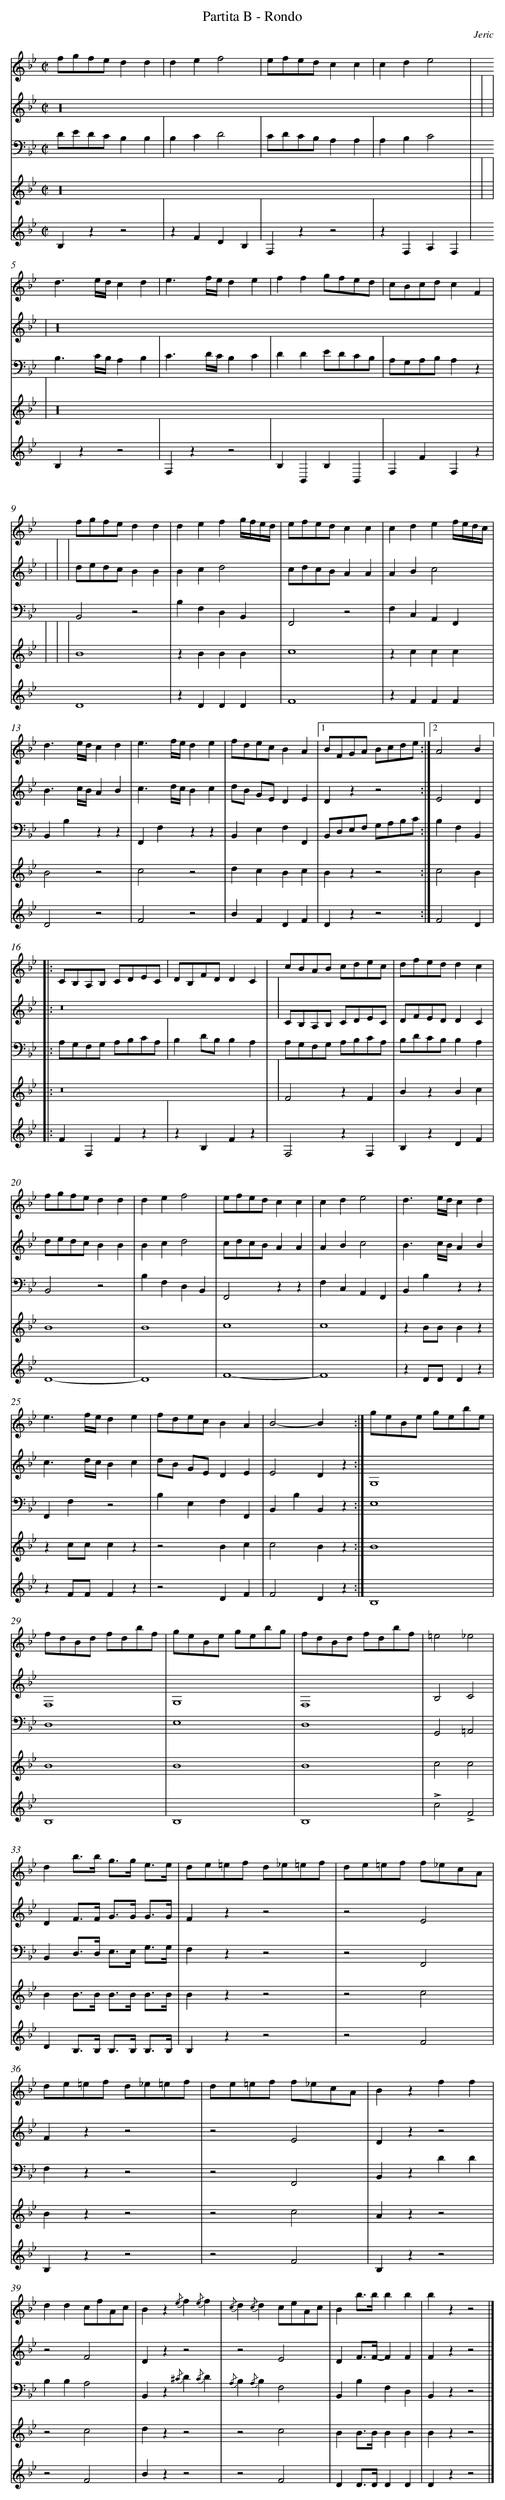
X:1
T: Partita B - Rondo
C: Jeric
L: 1/4
M: C|
V: 1 clef=treble
V: 2 clef=treble
V: 3 clef=bass
V: 4 clef=treble
V: 5 clef=treble
K: Bb
[V:1] f/g/f/e/dd |
[V:2] z16 |
[V:3] D/E/D/C/B,B, |
[V:4] z16 |
[V:5] B,zz2 |
[V:1] def2 |
[V:2]  |
[V:3] B,CD2 |
[V:4]  |
[V:5] zFDB, |
[V:1] e/f/e/d/cc |
[V:2]  |
[V:3] C/D/C/B,/A,A, |
[V:4]  |
[V:5] F,zz2 |
[V:1] cde2 |
[V:2]  |
[V:3] A,B,C2 |
[V:4]  |
[V:5] zF,A,F, |
[V:1] d3/e//d//cd |
[V:2] z16 |
[V:3] B,3/C//B,//A,B, |
[V:4] z16 |
[V:5] B,zz2 |
[V:1] e3/f//e//de |
[V:2]  |
[V:3] C3/D//C//B,C |
[V:4]  |
[V:5] F,zz2 |
[V:1] ffg/f/e/d/ |
[V:2]  |
[V:3] DDE/D/C/B,/ |
[V:4]  |
[V:5] B,B,,B,B,, |
[V:1] c/B/c/d/cF |
[V:2]  |
[V:3] A,/G,/A,/B,/A,z |
[V:4]  |
[V:5] F,FF,z |
[V:1] f/g/f/e/dd |
[V:2] d/e/d/c/BB |
[V:3] B,,2z2 |
[V:4] B4 |
[V:5] D4 |
[V:1] defg//f//e//d// |
[V:2] Bcd2 |
[V:3] B,F,D,B,, |
[V:4] zBBB |
[V:5] zDDD |
[V:1] e/f/e/d/cc |
[V:2] c/d/c/B/AA |
[V:3] F,,2z2 |
[V:4] c4 |
[V:5] F4 |
[V:1] cdef//e//d//c// |
[V:2] ABc2 |
[V:3] F,C,A,,F,, |
[V:4] zccc |
[V:5] zFFF |
[V:1] d3/e//d//cd |
[V:2] B3/c//B//AB |
[V:3] B,,B,zz |
[V:4] B2z2 |
[V:5] D2z2 |
[V:1] e3/f//e//de |
[V:2] c3/d//c//Bc |
[V:3] F,,F,zz |
[V:4] c2z2 |
[V:5] F2z2 |
[V:1] f/d/e/c/BA |[1
[V:2] d/B/ G/E/DE |
[V:3] B,,E,F,F,, |
[V:4] dcBc |
[V:5] BFDF |
[V:1] B/F/G/A/ B/c/d/e/ :|][2
[V:2] Dzz2 :|]
[V:3] B,,/D,/E,/F,/ G,/A,/B,/C/ :|]
[V:4] Bzz2 :|]
[V:5] Dzz2 :|]
[V:1] A2B ]|:
[V:2] E2D ]|:
[V:3] B,F,B,, ]|:
[V:4] c2B ]|:
[V:5] F2D ]|:
[V:1] C/B,/A,/B,/ C/D/E/C/ |
[V:2] z8 |
[V:3] A,/G,/F,/G,/ A,/B,/C/A,/ |
[V:4] z8 |
[V:5] FF,Fz |
[V:1] D/B,/F/D/DC |
[V:2]  |
[V:3] B,D/B,/B,A, |
[V:4]  |
[V:5] zB,Fz |
[V:1] c/B/A/B/ c/d/e/c/ |
[V:2] C/B,/A,/B,/ C/D/E/C/ |
[V:3] A,/G,/F,/G,/ A,/B,/C/A,/ |
[V:4] F2zF |
[V:5] F,2zF, |
[V:1] d/f/e/d/dc |
[V:2] D/F/E/D/DC |
[V:3] B,/D/C/B,/B,A, |
[V:4] BzBc |
[V:5] B,zDF |
[V:1] f/g/f/e/dd |
[V:2] d/e/d/c/BB |
[V:3] B,,2z2 |
[V:4] B4 |
[V:5] D4- |
[V:1] def2 |
[V:2] Bcd2 |
[V:3] B,F,D,B,, |
[V:4] B4 |
[V:5] D4 |
[V:1] e/f/e/d/cc |
[V:2] c/d/c/B/AA |
[V:3] F,,2zz |
[V:4] c4 |
[V:5] F4- |
[V:1] cde2 |
[V:2] ABc2 |
[V:3] F,C,A,,F,, |
[V:4] c4 |
[V:5] F4 |
[V:1] d3/e//d//cd |
[V:2] B3/c//B//AB |
[V:3] B,,B,zz |
[V:4] zB/B/Bz |
[V:5] zD/D/Dz |
[V:1] e3/f//e//de |
[V:2] c3/d//c//Bc |
[V:3] F,,F,z2 |
[V:4] zc/c/cz |
[V:5] zF/F/Fz |
[V:1] f/d/e/c/BA |
[V:2] d/B/ G/E/DE |
[V:3] B,E,F,F,, |
[V:4] z2Bc |
[V:5] z2DF |
[V:1] B2-Bx :|]
[V:2] E2Dz :|]
[V:3] B,,B,B,,z :|]
[V:4] c2Bz :|]
[V:5] F2Dz :|]
[V:1] g/e/B/e/ g/e/b/e/ |
[V:2] G,4 |
[V:3] E,4 |
[V:4] B4 |
[V:5] B,4 |
[V:1] f/d/B/d/ f/d/b/f/ |
[V:2] F,4 |
[V:3] D,4 |
[V:4] B4 |
[V:5] B,4 |
[V:1] g/e/B/e/ g/e/b/g/ |
[V:2] G,4 |
[V:3] E,4 |
[V:4] B4 |
[V:5] B,4 |
[V:1] f/d/B/d/ f/d/b/f/ |
[V:2] F,4 |
[V:3] D,4 |
[V:4] B4 |
[V:5] B,4 |
[V:1] =e2_e2 |
[V:2] B,2C2 |
[V:3] G,,2=A,,2 |
[V:4] c2c2 |
[V:5] !accent!c2!accent!F2 |
[V:1] db/>b/ g/>g/ e3//e// |
[V:2] DF/>F/ G/>G/ G3//G// |
[V:3] B,,D,/>D,/ E,/>E,/ G,3//G,// |
[V:4] BB/>B/ B/>B/ B3//B// |
[V:5] DB,/>B,/ B,/>B,/ B,3//B,// |
[V:1] d/e/=e/f/ d/_e/=e/f/ |
[V:2] Fzz2 |
[V:3] F,zz2 |
[V:4] Bzz2 |
[V:5] B,zz2 |
[V:1] d/e/=e/f/ f/_e/c/A/ |
[V:2] z2E2 |
[V:3] z2F,,2 |
[V:4] z2c2 |
[V:5] z2F2 |
[V:1] d/e/=e/f/ d/_e/=e/f/ |
[V:2] Fzz2 |
[V:3] F,zz2 |
[V:4] Bzz2 |
[V:5] B,zz2 |
[V:1] d/e/=e/f/ f/_e/c/A/ |
[V:2] z2E2 |
[V:3] z2F,,2 |
[V:4] z2c2 |
[V:5] z2F2 |
[V:1] Bzff |
[V:2] Dzz2 |
[V:3] B,,zDD |
[V:4] Azz2 |
[V:5] B,zz2 |
[V:1] ddc/f/A/c/ |
[V:2] z2F2 |
[V:3] B,B,A,2 |
[V:4] z2c2 |
[V:5] z2F2 |
[V:1] Bz{/e}f{/e}f |
[V:2] Dzz2 |
[V:3] B,,z{/^C}D{/C}D |
[V:4] dzz2 |
[V:5] Bzz2 |
[V:1] {/c}d{/c}dc/e/A/c/ |
[V:2] z2E2 |
[V:3] {/A,}B,{/A,}B,F,2 |
[V:4] z2c2 |
[V:5] z2F2 |
[V:1] Bb/>b/bb |
[V:2] DF/>F/-FF |
[V:3] B,,B,F,D, |
[V:4] BB/>B/BB |
[V:5] DD/>D/DD |
[V:1] bzz2 |]
[V:2] Fzz2 |]
[V:3] B,,zz2 |]
[V:4] Bzz2 |]
[V:5] Dzz2 |]
